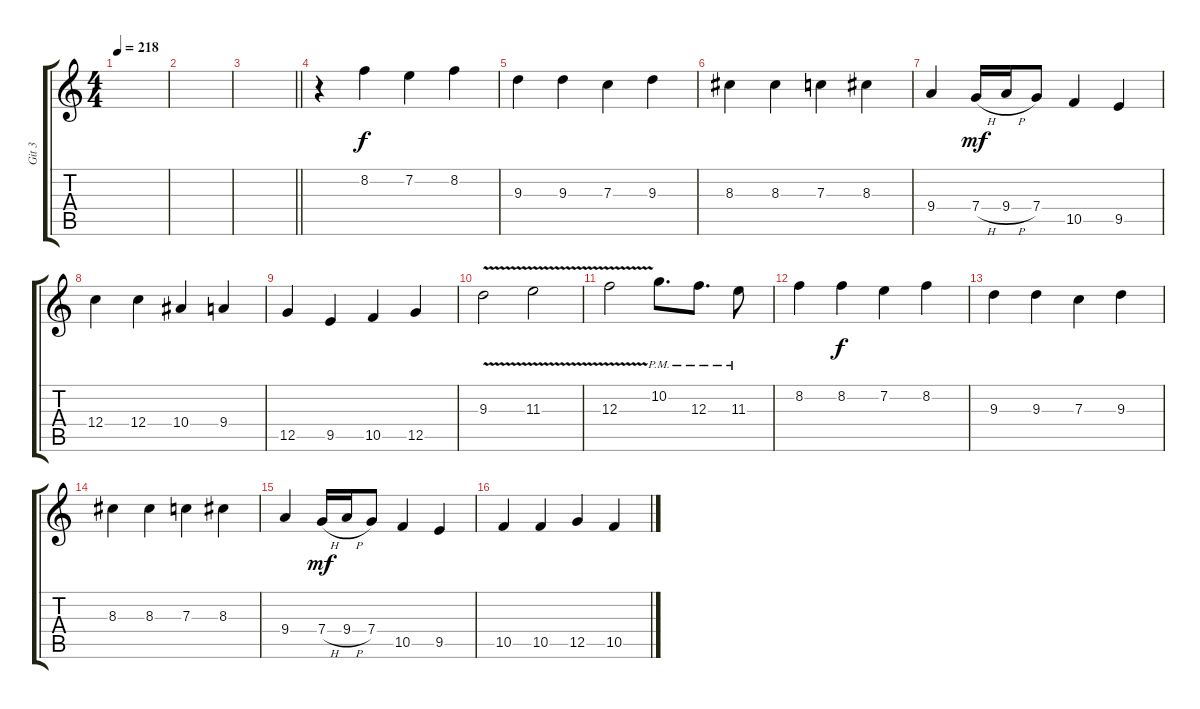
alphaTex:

\track ("Git 3" "Git 3") {instrument distortionguitar}
\staff {score tabs}
\tuning (D4 A3 F3 C3 G2 D2) {hide}
\ts (4 4)
\tempo 218
\clef g2
\ks c
|
|
\barLineRight lightlight
|
r.4 8.2.4{dy f} 7.2.4 8.2.4 |
9.3.4 9.3.4 7.3.4 9.3.4 |
8.3.4 8.3.4 7.3.4 8.3.4 |
9.4.4 7.4{h}.16{dy mf} 9.4{h}.16 7.4.8 10.5.4 9.5.4 |
12.4.4 12.4.4 10.4.4 9.4.4 |
12.5.4 9.5.4 10.5.4 12.5.4 |
9.3{v}.2 11.3{v}.2 |
12.3{v}.2 10.2{pm}.8{d} 12.3{pm}.8{d} 11.3{pm}.8 |
8.2.4 8.2.4{dy f} 7.2.4 8.2.4 |
9.3.4 9.3.4 7.3.4 9.3.4 |
8.3.4 8.3.4 7.3.4 8.3.4 |
9.4.4 7.4{h}.16{dy mf} 9.4{h}.16 7.4.8 10.5.4 9.5.4 |
10.5.4 10.5.4 12.5.4 10.5.4
